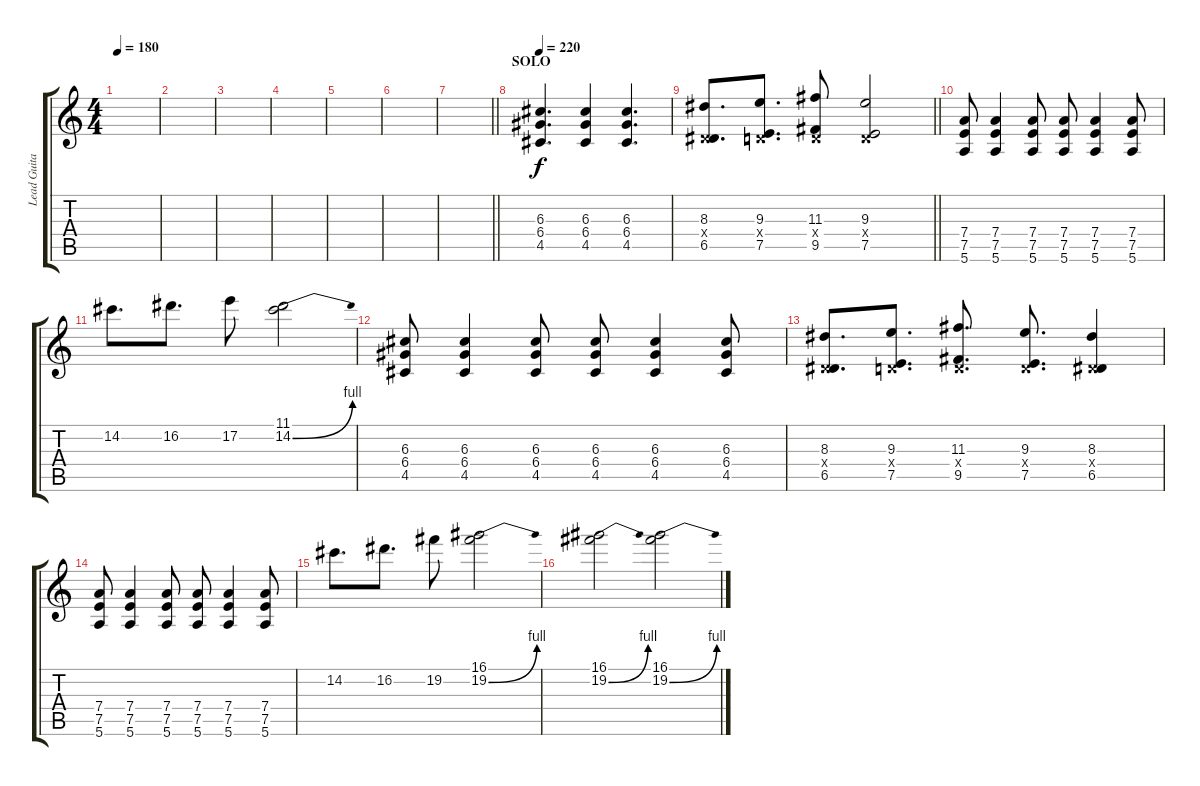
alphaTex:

\track ("Lead Guitar 1" "Lead Guita") {instrument distortionguitar}
\staff {score tabs}
\tuning (E4 B3 G3 D3 A2 E2) {hide}
\ts (4 4)
\tempo 180
\clef g2
\ks c
|
|
|
|
|
|
\barLineRight lightlight
|
\section ("" "SOLO")
\tempo 220
(6.3 6.4 4.5).4{d} (6.3 6.4 4.5).4 (6.3 6.4 4.5).4{d} |
\barLineRight lightlight
(8.3 0.4{x} 6.5).8{d} (9.3 0.4{x} 7.5).8{d} (11.3 0.4{x} 9.5).8 (9.3 0.4{x} 7.5).2 |
\section ("" "")
(7.4 7.5 5.6).8 (7.4 7.5 5.6).4 (7.4 7.5 5.6).8 (7.4 7.5 5.6).8 (7.4 7.5 5.6).4 (7.4 7.5 5.6).8 |
14.2.8{d} 16.2.8{d} 17.2.8 (11.1 14.2{be (bend 0 0 60 4)}).2 |
(6.3 6.4 4.5).8 (6.3 6.4 4.5).4 (6.3 6.4 4.5).8 (6.3 6.4 4.5).8 (6.3 6.4 4.5).4 (6.3 6.4 4.5).8 |
(8.3 0.4{x} 6.5).8{d} (9.3 0.4{x} 7.5).8{d} (11.3 0.4{x} 9.5).8{d} (9.3 0.4{x} 7.5).8{d} (8.3 0.4{x} 6.5).4 |
(7.4 7.5 5.6).8 (7.4 7.5 5.6).4 (7.4 7.5 5.6).8 (7.4 7.5 5.6).8 (7.4 7.5 5.6).4 (7.4 7.5 5.6).8 |
14.2.8{d} 16.2.8{d} 19.2.8 (16.1 19.2{be (bend 0 0 60 4)}).2 |
(16.1 19.2{be (bend 0 0 60 4)}).2 (16.1 19.2{be (bend 0 0 60 4)}).2
